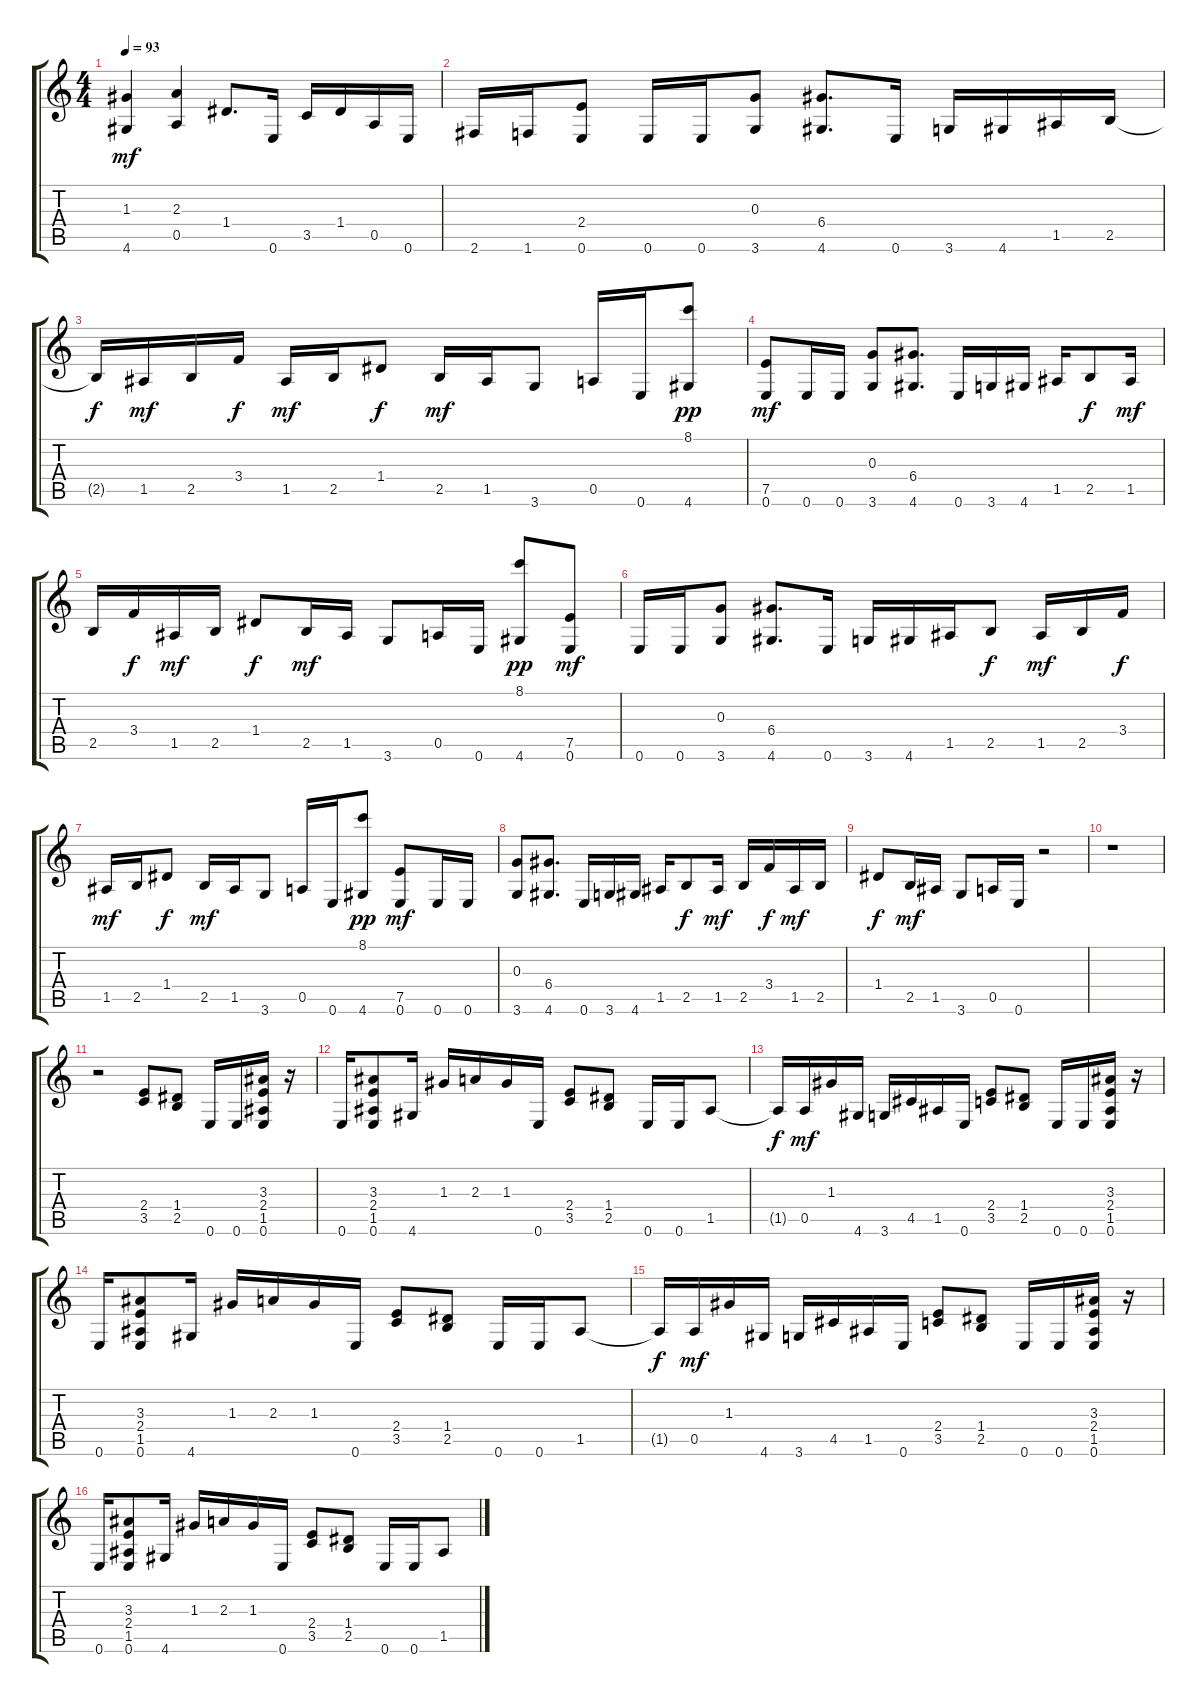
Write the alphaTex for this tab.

\track "" {instrument distortionguitar}
\staff {score tabs}
\tuning (E4 B3 G3 D3 A2 E2) {hide}
\ts (4 4)
\tempo 93
\clef g2
\ks c
(1.3 4.6).4{dy mf} (2.3 0.5).4 1.4.8{d} 0.6.16 3.5.16 1.4.16 0.5.16 0.6.16 |
2.6.16 1.6.16 (2.4 0.6).8 0.6.16 0.6.16 (0.3 3.6).8 (6.4 4.6).8{d} 0.6.16 3.6.16 4.6.16 1.5.16 2.5.16 |
2.5{t}.16{dy f} 1.5.16{dy mf} 2.5.16 3.4.16{dy f} 1.5.16{dy mf} 2.5.16 1.4.8{dy f} 2.5.16{dy mf} 1.5.16 3.6.8 0.5.16 0.6.16 (8.1 4.6).8{dy pp} |
(7.5 0.6).8{dy mf} 0.6.16 0.6.16 (0.3 3.6).8 (6.4 4.6).8{d} 0.6.16 3.6.16 4.6.16 1.5.16 2.5.8{dy f} 1.5.16{dy mf} |
2.5.16 3.4.16{dy f} 1.5.16{dy mf} 2.5.16 1.4.8{dy f} 2.5.16{dy mf} 1.5.16 3.6.8 0.5.16 0.6.16 (8.1 4.6).8{dy pp} (7.5 0.6).8{dy mf} |
0.6.16 0.6.16 (0.3 3.6).8 (6.4 4.6).8{d} 0.6.16 3.6.16 4.6.16 1.5.16 2.5.8{dy f} 1.5.16{dy mf} 2.5.16 3.4.16{dy f} |
1.5.16{dy mf} 2.5.16 1.4.8{dy f} 2.5.16{dy mf} 1.5.16 3.6.8 0.5.16 0.6.16 (8.1 4.6).8{dy pp} (7.5 0.6).8{dy mf} 0.6.16 0.6.16 |
(0.3 3.6).8 (6.4 4.6).8{d} 0.6.16 3.6.16 4.6.16 1.5.16 2.5.8{dy f} 1.5.16{dy mf} 2.5.16 3.4.16{dy f} 1.5.16{dy mf} 2.5.16 |
1.4.8{dy f} 2.5.16{dy mf} 1.5.16 3.6.8 0.5.16 0.6.16 r.2 |
r.1 |
r.2 (2.4 3.5).8 (1.4 2.5).8 0.6.16 0.6.16 (3.3 2.4 1.5 0.6).16 r.16 |
0.6.16 (3.3 2.4 1.5 0.6).8 4.6.16 1.3.16 2.3.16 1.3.16 0.6.16 (2.4 3.5).8 (1.4 2.5).8 0.6.16 0.6.16 1.5.8 |
1.5{t}.16{dy f} 0.5.16{dy mf} 1.3.16 4.6.16 3.6.16 4.5.16 1.5.16 0.6.16 (2.4 3.5).8 (1.4 2.5).8 0.6.16 0.6.16 (3.3 2.4 1.5 0.6).16 r.16 |
0.6.16 (3.3 2.4 1.5 0.6).8 4.6.16 1.3.16 2.3.16 1.3.16 0.6.16 (2.4 3.5).8 (1.4 2.5).8 0.6.16 0.6.16 1.5.8 |
1.5{t}.16{dy f} 0.5.16{dy mf} 1.3.16 4.6.16 3.6.16 4.5.16 1.5.16 0.6.16 (2.4 3.5).8 (1.4 2.5).8 0.6.16 0.6.16 (3.3 2.4 1.5 0.6).16 r.16 |
0.6.16 (3.3 2.4 1.5 0.6).8 4.6.16 1.3.16 2.3.16 1.3.16 0.6.16 (2.4 3.5).8 (1.4 2.5).8 0.6.16 0.6.16 1.5.8
